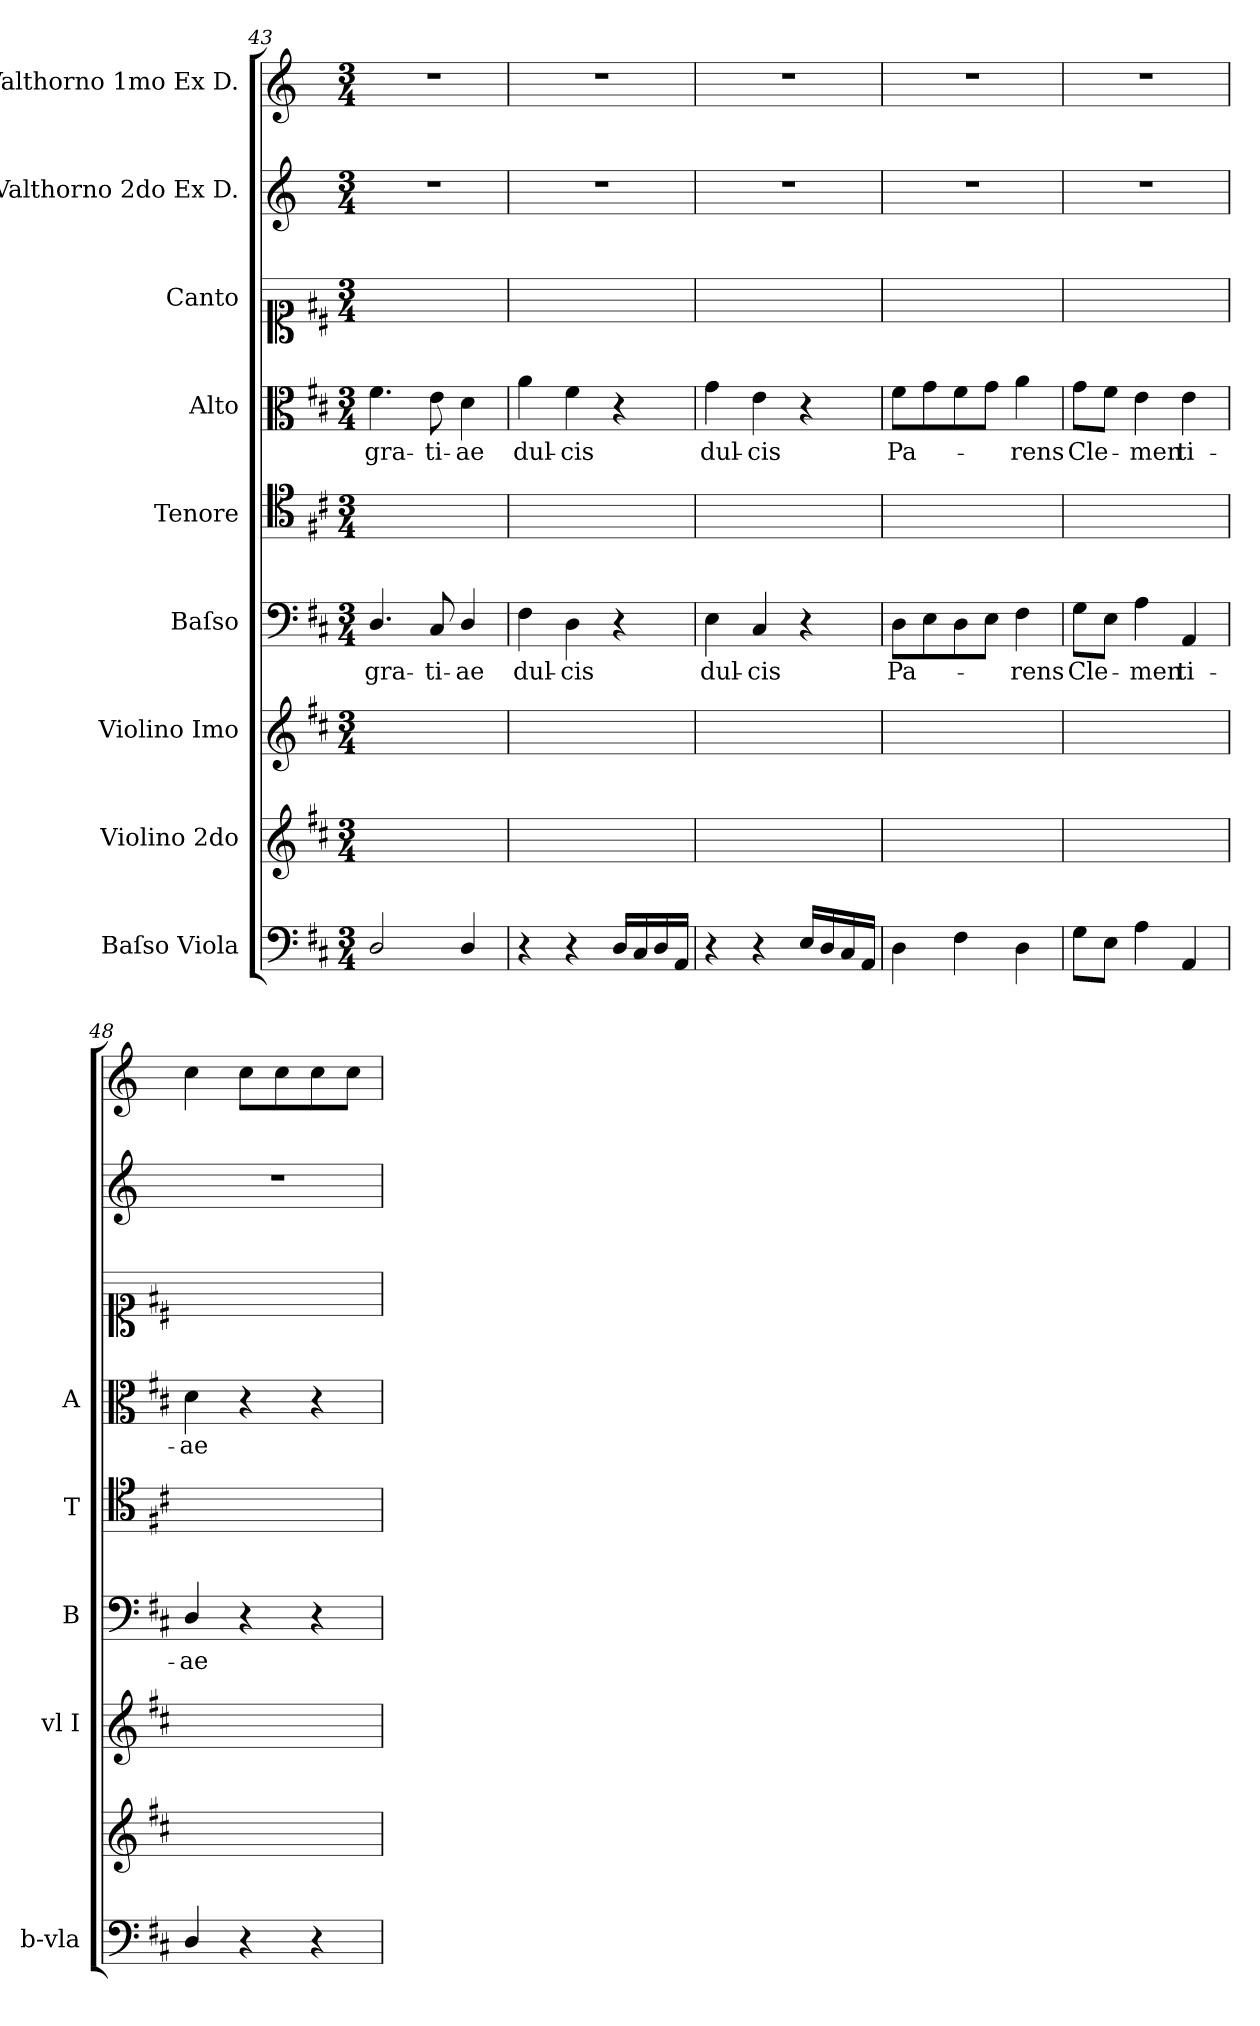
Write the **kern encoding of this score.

**kern	**kern	**kern	**kern	**text	**kern	**kern	**text	**kern	**kern	**kern
*part9	*part8	*part7	*part6	*part6	*part5	*part4	*part4	*part3	*part2	*part1
*staff9	*staff8	*staff7	*staff6	*staff6	*staff5	*staff4	*staff4	*staff3	*staff2	*staff1
*I"Baſso Viola	*I"Violino 2do	*I"Violino Imo	*I"Baſso	*	*I"Tenore	*I"Alto	*	*I"Canto	*I"Valthorno 2do Ex D.	*I"Valthorno 1mo Ex D.
*I'b-vla	*	*I'vl I	*I'B	*	*I'T	*I'A	*	*	*	*
*clefF4	*clefG2	*clefG2	*clefF4	*	*clefC4	*clefC3	*	*clefC1	*clefG2	*clefG2
*	*	*	*	*	*	*	*	*	*ITrd6c10	*ITrd6c10
*k[f#c#]	*k[f#c#]	*k[f#c#]	*k[f#c#]	*	*k[f#c#]	*k[f#c#]	*	*k[f#c#]	*k[f#c#]	*k[f#c#]
*D:	*D:	*D:	*D:	*	*D:	*D:	*	*D:	*D:	*D:
*M3/4	*M3/4	*M3/4	*M3/4	*	*M3/4	*M3/4	*	*M3/4	*M3/4	*M3/4
=43	=43	=43	=43	=43	=43	=43	=43	=43	=43	=43
2D/	2.ryy	2.ryy	4.D/	gra-	2.ryy	4.f#\	gra-	2.ryy	2.r	2.r
.	.	.	8C#/	-ti-	.	8e\	-ti-	.	.	.
4D/	.	.	4D/	-ae	.	4d\	-ae	.	.	.
=44	=44	=44	=44	=44	=44	=44	=44	=44	=44	=44
4r	2.ryy	2.ryy	4F#\	dul-	2.ryy	4a\	dul-	2.ryy	2.r	2.r
4r	.	.	4D\	-cis	.	4f#\	-cis	.	.	.
16D/LL	.	.	4r	.	.	4r	.	.	.	.
16C#/	.	.	.	.	.	.	.	.	.	.
16D/	.	.	.	.	.	.	.	.	.	.
16AA/JJ	.	.	.	.	.	.	.	.	.	.
=45	=45	=45	=45	=45	=45	=45	=45	=45	=45	=45
!	!	!	!	!LO:LY:i	!	!	!	!	!	!
4r	2.ryy	2.ryy	4E\	dul-	2.ryy	4g\	dul-	2.ryy	2.r	2.r
!	!	!	!	!LO:LY:i	!	!	!	!	!	!
4r	.	.	4C#/	-cis	.	4e\	-cis	.	.	.
16E/LL	.	.	4r	.	.	4r	.	.	.	.
16D/	.	.	.	.	.	.	.	.	.	.
16C#/	.	.	.	.	.	.	.	.	.	.
16AA/JJ	.	.	.	.	.	.	.	.	.	.
=46	=46	=46	=46	=46	=46	=46	=46	=46	=46	=46
4D\	2.ryy	2.ryy	8D\L	Pa-	2.ryy	8f#\L	Pa-	2.ryy	2.r	2.r
.	.	.	8E\	.	.	8g\	.	.	.	.
4F#\	.	.	8D\	.	.	8f#\	.	.	.	.
.	.	.	8E\J	.	.	8g\J	.	.	.	.
4D\	.	.	4F#\	-rens	.	4a\	-rens	.	.	.
=47	=47	=47	=47	=47	=47	=47	=47	=47	=47	=47
8G\L	2.ryy	2.ryy	8G\L	Cle-	2.ryy	8g\L	Cle-	2.ryy	2.r	2.r
8E\J	.	.	8E\J	.	.	8f#\J	.	.	.	.
4A\	.	.	4A\	-men-	.	4e\	-men-	.	.	.
4AA/	.	.	4AA/	-ti-	.	4e\	-ti-	.	.	.
=48	=48	=48	=48	=48	=48	=48	=48	=48	=48	=48
4D/	2.ryy	2.ryy	4D/	-ae	2.ryy	4d\	-ae	2.ryy	2.r	4d\
4r	.	.	4r	.	.	4r	.	.	.	8d\L
.	.	.	.	.	.	.	.	.	.	8d\
4r	.	.	4r	.	.	4r	.	.	.	8d\
.	.	.	.	.	.	.	.	.	.	8d\J
=	=	=	=	=	=	=	=	=	=	=
*-	*-	*-	*-	*-	*-	*-	*-	*-	*-	*-
